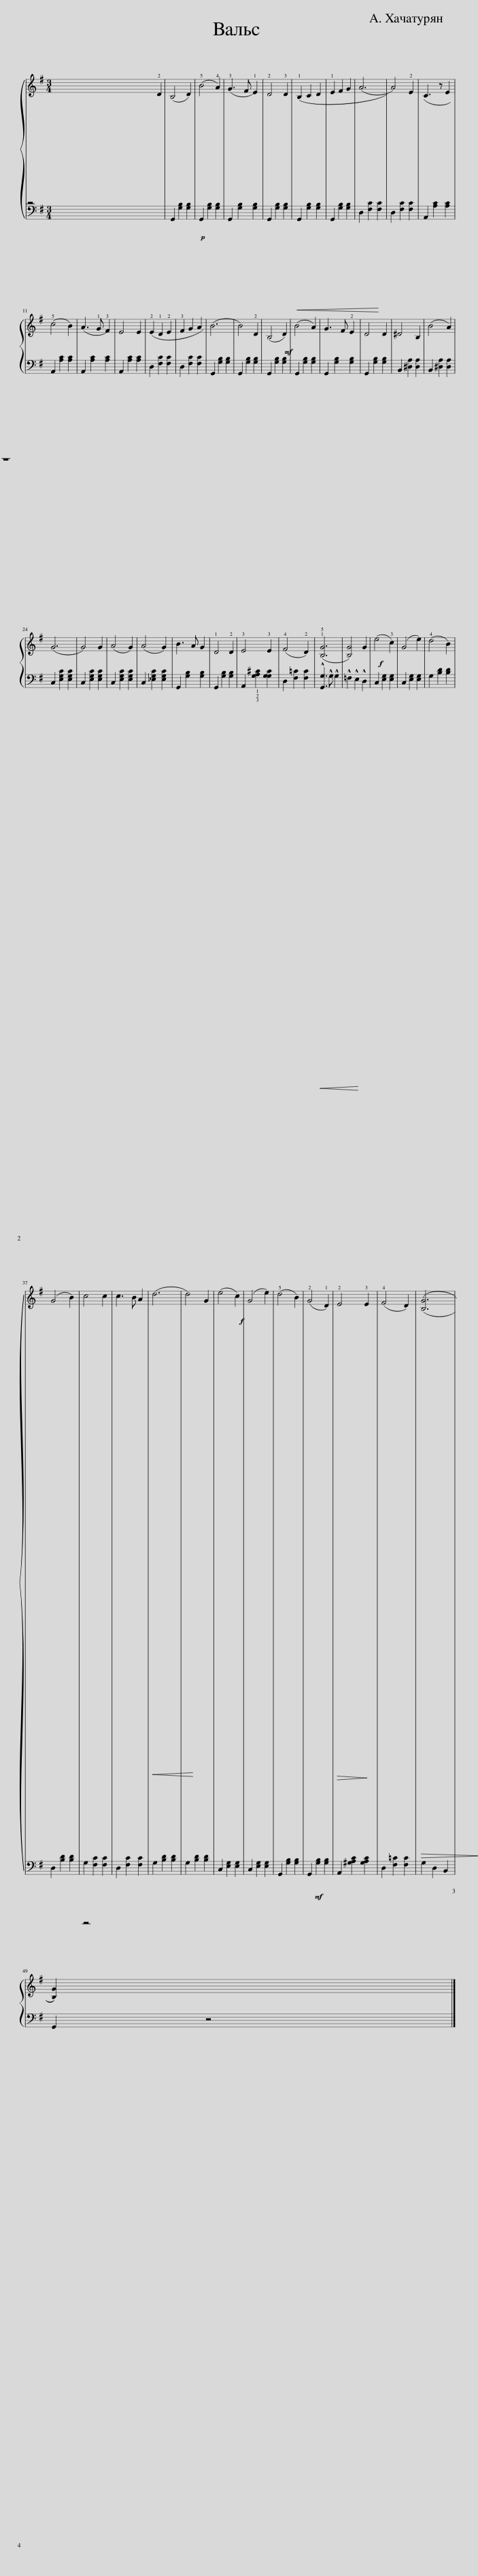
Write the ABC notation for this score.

X:1
%%score { 1 | 2 }
L:1/8
M:3/4
I:linebreak $
K:G
V:1 treble
V:2 bass
V:1
 z4 !2!D2 | (B,4 D2) | (!5!B4 !4!A2) | (!3!G3 F) !1!E2 | !2!D4 !3!D2 | %5
 (!1!B,2 C2) D2 | !1!E2 F2 G2 | (A6 | A4) !2!E2 | (C3 z) E2 |$ %10
 (!5!c4 B2) | (A3 !1!G) !3!F2 | E4 E2 | (!2!E2 !1!D2) !2!E2 | !3!F2 G2 A2 | %15
 (B6 | B4)!mf! !2!D2 | (B,4 D2) | (B4 A2) | G3 F !2!E2 | %20
 D4 D2 | ^D4 B,2 | (B4 A2) |$ (G6 | G4) G2 | %25
 (A4 G2) | (A4 G2) | B3 A G2 | !1!D4 !2!D2 | !3!E4 !3!E2 | %30
 (!4!F4 !2!D2) | (!1!!5![B,G]6 | [B,G]4) G2 |!f! (e4 !3!c2) | (G4 e2) | %35
 (!4!d4 B2) |$ (G4 B2) | c4 c2 | c3 B A2 |!<(! (d6!<)! | %40
 d4)!f! G2 | (e4 c2) | (G4 e2) | (!5!d4 B2) | (!2!G4 !1!D2) | %45
!>(! !2!E4 !3!E2!>)! | (!4!F4 D2) |!>(! (([B,G]6!>)! |$ [B,G]2)) z4 |] %49
V:2
!p! z6 | G,,2 [G,B,]2 [G,B,]2 | G,,2 [G,B,]2 [G,B,]2 | G,,2 [G,B,]2 [G,B,]2 | G,,2 [G,B,]2 [G,B,]2 | %5
!<(! G,,2 [G,B,]2 [G,B,]2!<)! | G,,2 [G,B,]2 [G,B,]2 | D,2 [F,C]2 [F,C]2 | D,2 [F,C]2 [F,C]2 | A,,2 [A,C]2 [A,C]2 |$ %10
 A,,2 [A,C]2 [A,C]2 | A,,2 [A,C]2 [A,C]2 | A,,2 [A,C]2 [A,C]2 | D,2 [F,C]2 [F,C]2 | D,2 [F,C]2 [F,C]2 | %15
 G,,2 [G,B,]2 [G,B,]2 | G,,2 [G,B,]2 [G,B,]2 | G,,2 [G,B,]2 [G,B,]2 | G,,2 [G,B,]2 [G,B,]2 | G,,2 [G,B,]2 [G,B,]2 | %20
 G,,2 [G,B,]2 [G,B,]2 | B,,2 [^D,A,]2 [D,A,]2 | B,,2 [^D,A,]2 [D,A,]2 |$ C,2 [E,G,C]2 [E,G,C]2 | C,2 [E,G,C]2 [E,G,C]2 | %25
 C,2 [E,G,C]2 [E,G,C]2 | C,2 [_E,G,C]2 [E,G,C]2 | G,,2 [G,B,]2 [G,B,]2 | G,,2 [G,B,]2 [G,B,]2 | A,,2 !3!!2!!1![G,A,^C]2 [G,G,C]2 | %30
 D,2 [F,=C]2 [F,C]2 |!<(! !^![G,,G,]3 !^!G, !^!G,2!<)! | !^!=F,2 !^!E,2 !^!D,2 | C,2 [E,G,]2 [E,G,]2 | C,2 [E,G,]2 [E,G,]2 | %35
 G,2 [B,D]2 [B,D]2 |$ D,2 [B,D]2 [B,D]2 | G,2 [F,C]2 [F,C]2 | D,2 [F,C]2 [F,C]2 | G,2 [B,D]2 [B,D]2 | %40
 G,2 [B,D]2 [B,D]2 | C,2 [E,G,]2 [E,G,]2 | C,2 [E,G,]2 [E,G,]2 | G,,2 [G,B,]2 [G,B,]2 |!mf! G,,2 [G,B,]2 [G,B,]2 | %45
 A,,2 [^G,A,C]2 [G,A,C]2 | D,2 [F,=C]2 [F,C]2 | G,2 D,2 B,,2 |$ G,,2 z4 |] %49
